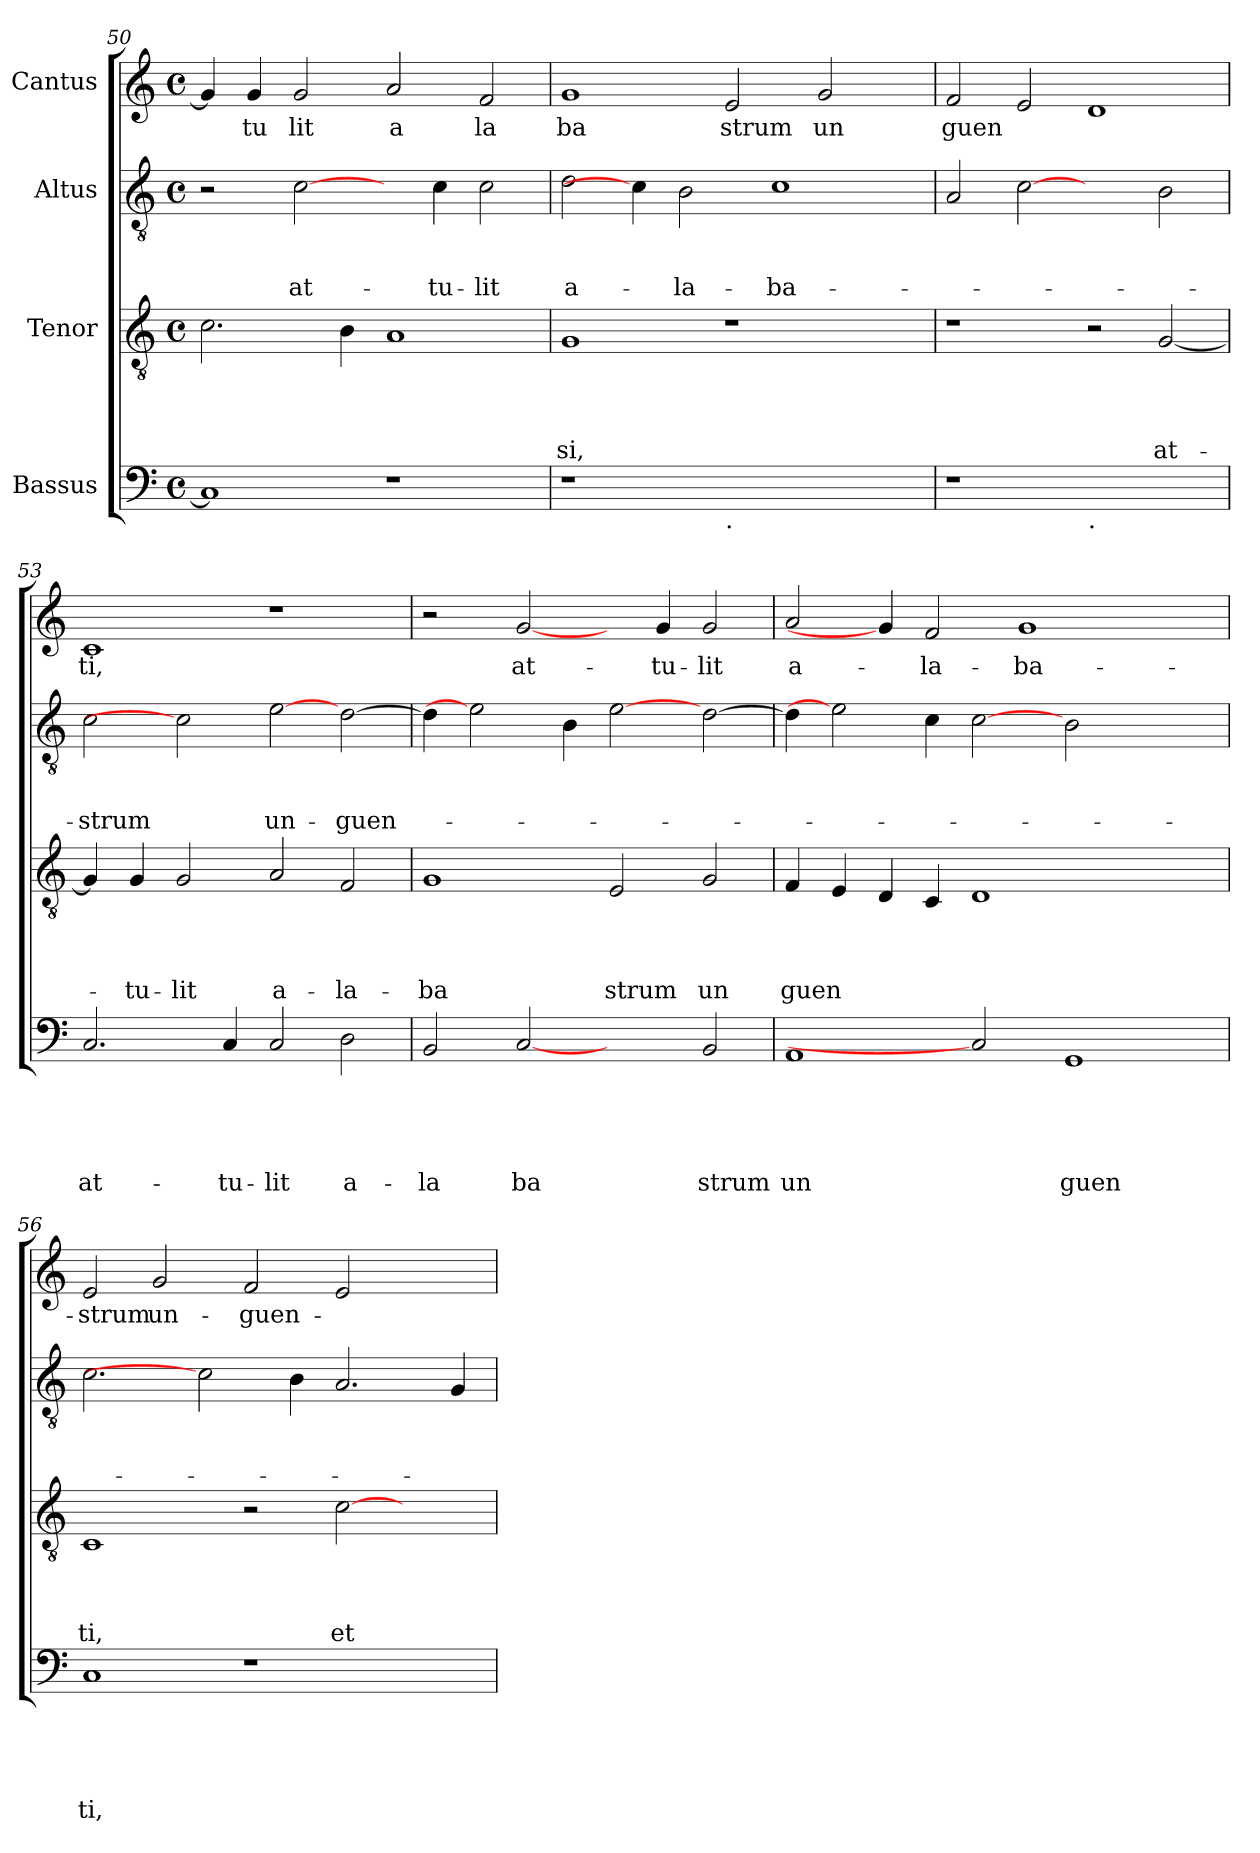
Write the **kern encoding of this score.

**kern	**text	**text	**text	**text	**text	**kern	**text	**text	**text	**text	**kern	**text	**text	**text	**kern	**text
*part4	*part4	*part4	*part4	*part4	*part4	*part3	*part3	*part3	*part3	*part3	*part2	*part2	*part2	*part2	*part1	*part1
*staff4	*staff4	*staff4	*staff4	*staff4	*staff4	*staff3	*staff3	*staff3	*staff3	*staff3	*staff2	*staff2	*staff2	*staff2	*staff1	*staff1
*I"Bassus	*	*	*	*	*	*I"Tenor	*	*	*	*	*I"Altus	*	*	*	*I"Cantus	*
*clefF4	*	*	*	*	*	*clefGv2	*	*	*	*	*clefGv2	*	*	*	*clefG2	*
*k[]	*	*	*	*	*	*k[]	*	*	*	*	*k[]	*	*	*	*k[]	*
*C:	*	*	*	*	*	*C:	*	*	*	*	*C:	*	*	*	*C:	*
*M4/4	*	*	*	*	*	*M4/4	*	*	*	*	*M4/4	*	*	*	*M4/4	*
*met(c)	*	*	*	*	*	*met(c)	*	*	*	*	*met(c)	*	*	*	*met(c)	*
=50	=50	=50	=50	=50	=50	=50	=50	=50	=50	=50	=50	=50	=50	=50	=50	=50
1C]	.	.	.	.	.	2.c\	.	.	.	.	2r	.	.	.	4g/]	.
!	!	!	!	!	!	!	!	!	!	!	!	!	!	!	!	!LO:LY:b
.	.	.	.	.	.	.	.	.	.	.	.	.	.	.	4g/	tu
!	!	!	!	!	!	!	!	!	!	!	!	!	!	!LO:LY:b	!	!LO:LY:b
.	.	.	.	.	.	.	.	.	.	.	[2c\	.	.	at-	2g/	lit
.	.	.	.	.	.	4B\	.	.	.	.	.	.	.	.	.	.
!	!	!	!	!	!	!	!	!	!	!	!	!	!	!	!	!LO:LY:b
1r	.	.	.	.	.	1A	.	.	.	.	4ryy	.	.	.	2a/	a
!	!	!	!	!	!	!	!	!	!	!	!	!	!	!LO:LY:b	!	!
.	.	.	.	.	.	.	.	.	.	.	4c\	.	.	-tu-	.	.
!	!	!	!	!	!	!	!	!	!	!	!	!	!	!LO:LY:b	!	!LO:LY:b
.	.	.	.	.	.	.	.	.	.	.	2c\	.	.	-lit	2f/	la
=51	=51	=51	=51	=51	=51	=51	=51	=51	=51	=51	=51	=51	=51	=51	=51	=51
!	!	!	!	!	!	!	!	!	!	!LO:LY:b	!	!	!	!LO:LY:b	!	!LO:LY:b
1r	.	.	.	.	.	1G	.	.	.	-si,	2d\	.	.	a-	1g	ba
.	.	.	.	.	.	.	.	.	.	.	4c\]	.	.	.	.	.
!	!	!	!	!	!	!	!	!	!	!	!	!	!	!LO:LY:b	!	!
.	.	.	.	.	.	.	.	.	.	.	2B\	.	.	-la-	.	.
!LO:TX:b:t=.	!	!	!	!	!	!	!	!	!	!	!	!	!	!	!	!
!	!	!	!	!	!	!	!	!	!	!	!	!	!	!	!	!LO:LY:b
1ryy	.	.	.	.	.	1r	.	.	.	.	.	.	.	.	2e/	strum
!	!	!	!	!	!	!	!	!	!	!	!	!	!	!LO:LY:b	!	!
.	.	.	.	.	.	.	.	.	.	.	1c	.	.	-ba-	.	.
!	!	!	!	!	!	!	!	!	!	!	!	!	!	!	!	!LO:LY:b
.	.	.	.	.	.	.	.	.	.	.	.	.	.	.	2g/	un
4ryy	.	.	.	.	.	4ryy	.	.	.	.	.	.	.	.	4ryy	.
=52	=52	=52	=52	=52	=52	=52	=52	=52	=52	=52	=52	=52	=52	=52	=52	=52
!	!	!	!	!	!	!	!	!	!	!	!	!	!	!	!	!LO:LY:b
1r	.	.	.	.	.	1r	.	.	.	.	2A/	.	.	.	2f/	guen
.	.	.	.	.	.	.	.	.	.	.	[2c	.	.	.	2e/	.
!LO:TX:b:t=.	!	!	!	!	!	!	!	!	!	!	!	!	!	!	!	!
1ryy	.	.	.	.	.	2r	.	.	.	.	2ryy	.	.	.	1d	.
!	!	!	!	!	!	!	!	!	!	!LO:LY:b	!	!	!	!	!	!
.	.	.	.	.	.	[<2G/	.	.	.	at-	2B\	.	.	.	.	.
=53	=53	=53	=53	=53	=53	=53	=53	=53	=53	=53	=53	=53	=53	=53	=53	=53
!	!	!	!	!	!LO:LY:b	!	!	!	!	!	!	!	!	!LO:LY:b	!	!LO:LY:b
2.C/	.	.	.	.	at-	4G/]	.	.	.	.	2c\	.	.	-strum	1c	ti,
!	!	!	!	!	!	!	!	!	!	!LO:LY:b	!	!	!	!	!	!
.	.	.	.	.	.	4G/	.	.	.	-tu-	.	.	.	.	.	.
!	!	!	!	!	!	!	!	!	!	!LO:LY:b	!	!	!	!	!	!
.	.	.	.	.	.	2G/	.	.	.	-lit	2c]	.	.	.	.	.
!	!	!	!	!	!LO:LY:b	!	!	!	!	!	!	!	!	!	!	!
4C/	.	.	.	.	-tu-	.	.	.	.	.	.	.	.	.	.	.
!	!	!	!	!	!LO:LY:b	!	!	!	!	!LO:LY:b	!	!	!	!LO:LY:b	!	!
2C/	.	.	.	.	-lit	2A/	.	.	.	a-	[2e	.	.	un-	1r	.
!	!	!	!	!	!LO:LY:b	!	!	!	!	!LO:LY:b	!	!	!	!LO:LY:b	!	!
2D\	.	.	.	.	a-	2F/	.	.	.	-la-	[>2d\	.	.	-guen-	.	.
!!LO:PB:g=z
=54	=54	=54	=54	=54	=54	=54	=54	=54	=54	=54	=54	=54	=54	=54	=54	=54
!	!	!	!	!	!LO:LY:b	!	!	!	!	!LO:LY:b	!	!	!	!	!	!
2BB/	.	.	.	.	-la	1G	.	.	.	-ba	4d\]	.	.	.	2r	.
.	.	.	.	.	.	.	.	.	.	.	2e]	.	.	.	.	.
!	!	!	!	!	!LO:LY:b	!	!	!	!	!	!	!	!	!	!	!LO:LY:b
[2C	.	.	.	.	ba	.	.	.	.	.	.	.	.	.	[2g/	at-
.	.	.	.	.	.	.	.	.	.	.	4B\	.	.	.	.	.
!	!	!	!	!	!	!	!	!	!	!LO:LY:b	!	!	!	!	!	!
2ryy	.	.	.	.	.	2E/	.	.	.	strum	[2e	.	.	.	4ryy	.
!	!	!	!	!	!	!	!	!	!	!	!	!	!	!	!	!LO:LY:b
.	.	.	.	.	.	.	.	.	.	.	.	.	.	.	4g/	-tu-
!	!	!	!	!	!LO:LY:b	!	!	!	!	!LO:LY:b	!	!	!	!	!	!LO:LY:b
2BB/	.	.	.	.	strum	2G/	.	.	.	un	[>2d\	.	.	.	2g/	-lit
=55	=55	=55	=55	=55	=55	=55	=55	=55	=55	=55	=55	=55	=55	=55	=55	=55
!	!	!	!	!	!LO:LY:b	!	!	!	!	!LO:LY:b	!	!	!	!	!	!LO:LY:b
1AA	.	.	.	.	un	4F/	.	.	.	guen	4d\]	.	.	.	2a/	a-
.	.	.	.	.	.	4E/	.	.	.	.	2e]	.	.	.	.	.
.	.	.	.	.	.	4D/	.	.	.	.	.	.	.	.	4g/]	.
!	!	!	!	!	!	!	!	!	!	!	!	!	!	!	!	!LO:LY:b
.	.	.	.	.	.	4C/	.	.	.	.	4c\	.	.	.	2f/	-la-
2C]	.	.	.	.	.	1D	.	.	.	.	[2c	.	.	.	.	.
!	!	!	!	!	!	!	!	!	!	!	!	!	!	!	!	!LO:LY:b
.	.	.	.	.	.	.	.	.	.	.	.	.	.	.	1g	-ba-
!	!	!	!	!	!LO:LY:b	!	!	!	!	!	!	!	!	!	!	!
1GG	.	.	.	.	guen	.	.	.	.	.	2B\	.	.	.	.	.
.	.	.	.	.	.	2ryy	.	.	.	.	2ryy	.	.	.	.	.
.	.	.	.	.	.	.	.	.	.	.	.	.	.	.	4ryy	.
=56	=56	=56	=56	=56	=56	=56	=56	=56	=56	=56	=56	=56	=56	=56	=56	=56
!	!	!	!	!	!LO:LY:b	!	!	!	!	!LO:LY:b	!	!	!	!	!	!LO:LY:b
1C	.	.	.	.	ti,	1C	.	.	.	ti,	2.c\	.	.	.	2e/	-strum
!	!	!	!	!	!	!	!	!	!	!	!	!	!	!	!	!LO:LY:b
.	.	.	.	.	.	.	.	.	.	.	.	.	.	.	2g/	un-
.	.	.	.	.	.	.	.	.	.	.	2c]	.	.	.	.	.
!	!	!	!	!	!	!	!	!	!	!	!	!	!	!	!	!LO:LY:b
1r	.	.	.	.	.	2r	.	.	.	.	.	.	.	.	2f/	-guen-
.	.	.	.	.	.	.	.	.	.	.	4B\	.	.	.	.	.
!	!	!	!	!	!	!	!	!	!	!LO:LY:b	!	!	!	!	!	!
.	.	.	.	.	.	[>2c\	.	.	.	et	2.A/	.	.	.	2e/	.
2ryy	.	.	.	.	.	2ryy	.	.	.	.	.	.	.	.	2ryy	.
.	.	.	.	.	.	.	.	.	.	.	4G/	.	.	.	.	.
=	=	=	=	=	=	=	=	=	=	=	=	=	=	=	=	=
*-	*-	*-	*-	*-	*-	*-	*-	*-	*-	*-	*-	*-	*-	*-	*-	*-
